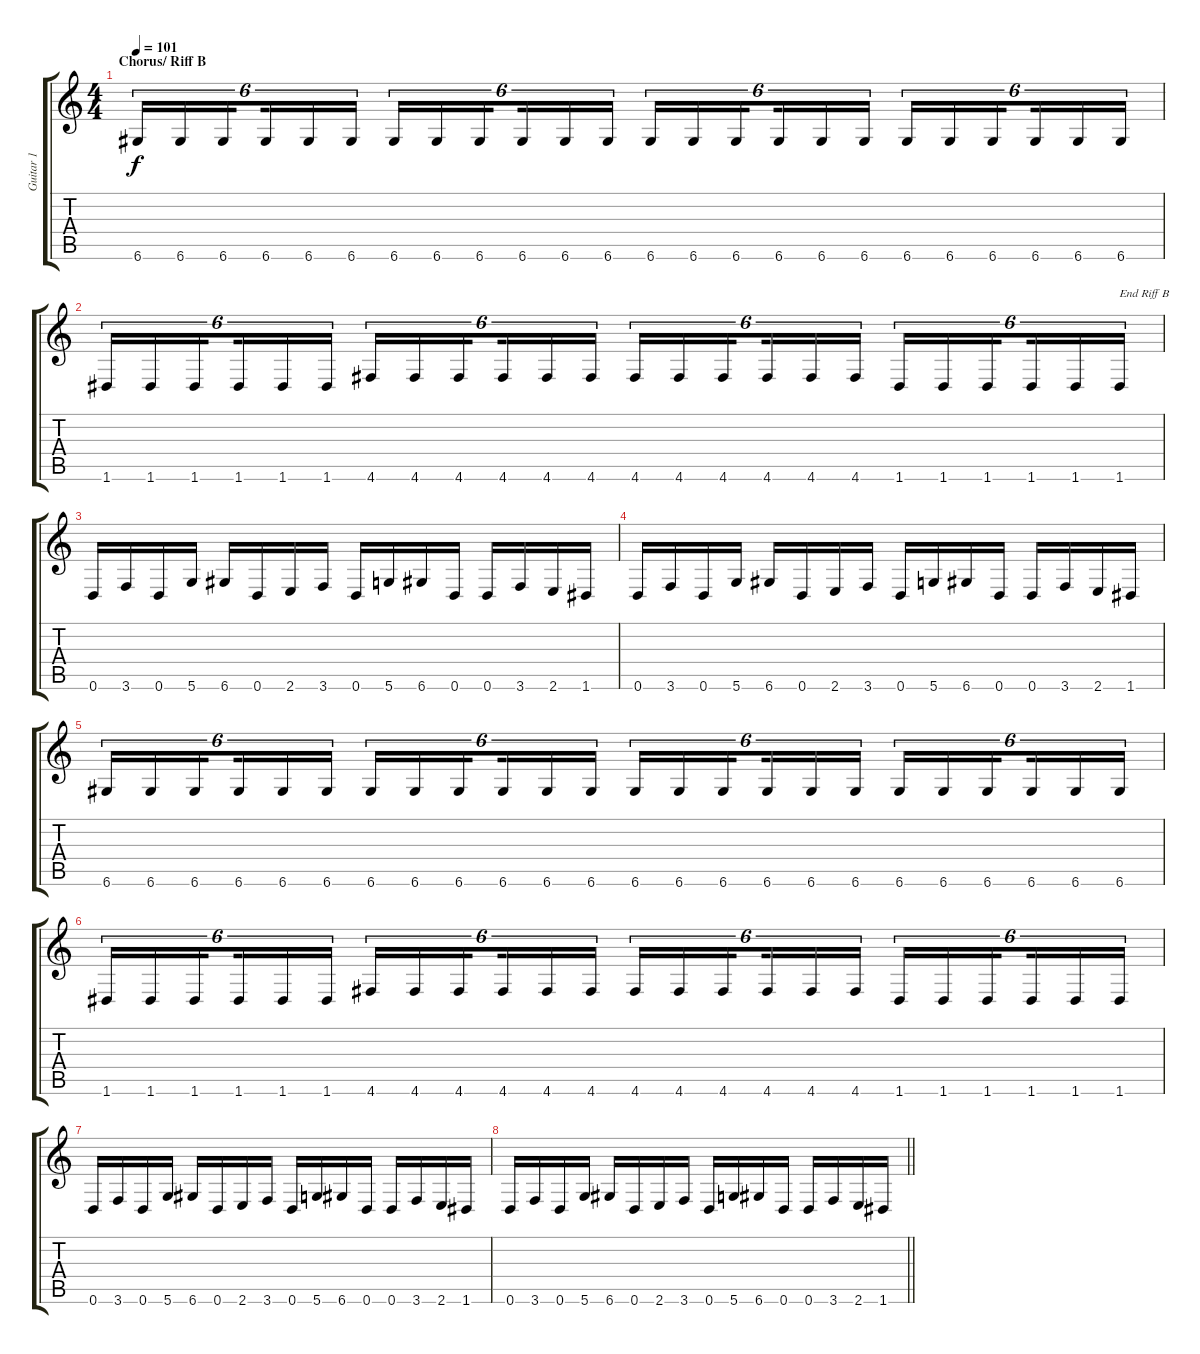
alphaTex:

\track ("Guitar 1" "Guitar 1") {instrument distortionguitar}
\staff {score tabs}
\tuning (E4 B3 G3 D3 A2 D2) {hide}
\ts (4 4)
\section ("" "Chorus/ Riff B")
\tempo 101
\clef g2
\ks c
6.6.16{tu (6 4) dy f} 6.6.16{tu (6 4)} 6.6.16{tu (6 4) beam splitsecondary} 6.6.16{tu (6 4)} 6.6.16{tu (6 4)} 6.6.16{tu (6 4)} 6.6.16{tu (6 4)} 6.6.16{tu (6 4)} 6.6.16{tu (6 4) beam splitsecondary} 6.6.16{tu (6 4)} 6.6.16{tu (6 4)} 6.6.16{tu (6 4)} 6.6.16{tu (6 4)} 6.6.16{tu (6 4)} 6.6.16{tu (6 4) beam splitsecondary} 6.6.16{tu (6 4)} 6.6.16{tu (6 4)} 6.6.16{tu (6 4)} 6.6.16{tu (6 4)} 6.6.16{tu (6 4)} 6.6.16{tu (6 4) beam splitsecondary} 6.6.16{tu (6 4)} 6.6.16{tu (6 4)} 6.6.16{tu (6 4)} |
1.6.16{tu (6 4)} 1.6.16{tu (6 4)} 1.6.16{tu (6 4) beam splitsecondary} 1.6.16{tu (6 4)} 1.6.16{tu (6 4)} 1.6.16{tu (6 4)} 4.6.16{tu (6 4)} 4.6.16{tu (6 4)} 4.6.16{tu (6 4) beam splitsecondary} 4.6.16{tu (6 4)} 4.6.16{tu (6 4)} 4.6.16{tu (6 4)} 4.6.16{tu (6 4)} 4.6.16{tu (6 4)} 4.6.16{tu (6 4) beam splitsecondary} 4.6.16{tu (6 4)} 4.6.16{tu (6 4)} 4.6.16{tu (6 4)} 1.6.16{tu (6 4)} 1.6.16{tu (6 4)} 1.6.16{tu (6 4) beam splitsecondary} 1.6.16{tu (6 4)} 1.6.16{tu (6 4)} 1.6.16{tu (6 4) txt "End Riff B"} |
0.6.16 3.6.16 0.6.16 5.6.16 6.6.16 0.6.16 2.6.16 3.6.16 0.6.16 5.6.16 6.6.16 0.6.16 0.6.16 3.6.16 2.6.16 1.6.16 |
0.6.16 3.6.16 0.6.16 5.6.16 6.6.16 0.6.16 2.6.16 3.6.16 0.6.16 5.6.16 6.6.16 0.6.16 0.6.16 3.6.16 2.6.16 1.6.16 |
6.6.16{tu (6 4)} 6.6.16{tu (6 4)} 6.6.16{tu (6 4) beam splitsecondary} 6.6.16{tu (6 4)} 6.6.16{tu (6 4)} 6.6.16{tu (6 4)} 6.6.16{tu (6 4)} 6.6.16{tu (6 4)} 6.6.16{tu (6 4) beam splitsecondary} 6.6.16{tu (6 4)} 6.6.16{tu (6 4)} 6.6.16{tu (6 4)} 6.6.16{tu (6 4)} 6.6.16{tu (6 4)} 6.6.16{tu (6 4) beam splitsecondary} 6.6.16{tu (6 4)} 6.6.16{tu (6 4)} 6.6.16{tu (6 4)} 6.6.16{tu (6 4)} 6.6.16{tu (6 4)} 6.6.16{tu (6 4) beam splitsecondary} 6.6.16{tu (6 4)} 6.6.16{tu (6 4)} 6.6.16{tu (6 4)} |
1.6.16{tu (6 4)} 1.6.16{tu (6 4)} 1.6.16{tu (6 4) beam splitsecondary} 1.6.16{tu (6 4)} 1.6.16{tu (6 4)} 1.6.16{tu (6 4)} 4.6.16{tu (6 4)} 4.6.16{tu (6 4)} 4.6.16{tu (6 4) beam splitsecondary} 4.6.16{tu (6 4)} 4.6.16{tu (6 4)} 4.6.16{tu (6 4)} 4.6.16{tu (6 4)} 4.6.16{tu (6 4)} 4.6.16{tu (6 4) beam splitsecondary} 4.6.16{tu (6 4)} 4.6.16{tu (6 4)} 4.6.16{tu (6 4)} 1.6.16{tu (6 4)} 1.6.16{tu (6 4)} 1.6.16{tu (6 4) beam splitsecondary} 1.6.16{tu (6 4)} 1.6.16{tu (6 4)} 1.6.16{tu (6 4)} |
0.6.16 3.6.16 0.6.16 5.6.16 6.6.16 0.6.16 2.6.16 3.6.16 0.6.16 5.6.16 6.6.16 0.6.16 0.6.16 3.6.16 2.6.16 1.6.16 |
\barLineRight lightlight
0.6.16 3.6.16 0.6.16 5.6.16 6.6.16 0.6.16 2.6.16 3.6.16 0.6.16 5.6.16 6.6.16 0.6.16 0.6.16 3.6.16 2.6.16 1.6.16
